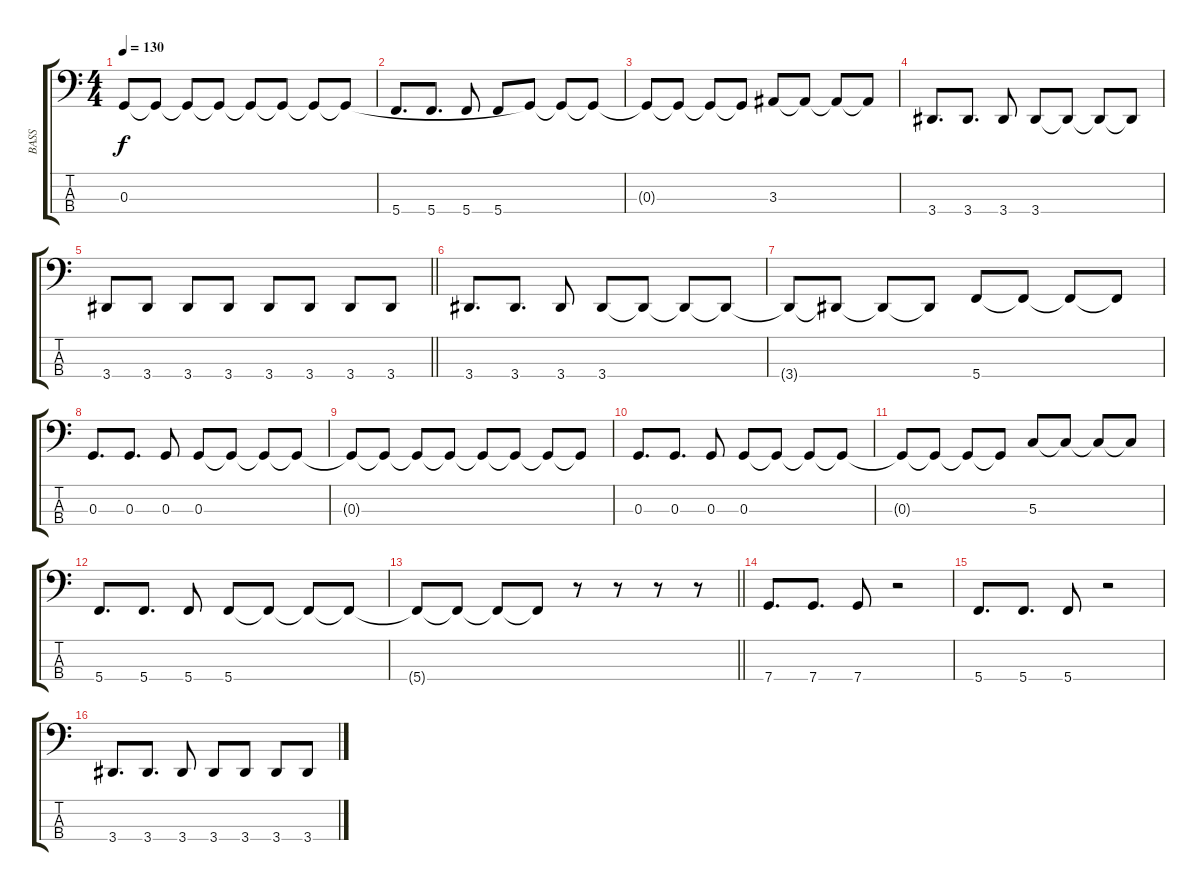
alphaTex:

\track ("BASS" "BASS") {instrument electricbassfinger}
\staff {score tabs}
\tuning (F2 C2 G1 C1) {hide}
\ts (4 4)
\tempo 130
\clef f4
\ks c
0.3{t}.8{dy f} 0.3{t}.8 0.3{t}.8 0.3{t}.8 0.3{t}.8 0.3{t}.8 0.3{t}.8 0.3{t}.8 |
5.4.8{d} 5.4.8{d} 5.4.8 5.4.8 0.3{t}.8 0.3{t}.8 0.3{t}.8 |
0.3{t}.8 0.3{t}.8 0.3{t}.8 0.3{t}.8 3.3.8 3.3{t}.8 3.3{t}.8 3.3{t}.8 |
3.4.8{d} 3.4.8{d} 3.4.8 3.4.8 3.4{t}.8 3.4{t}.8 3.4{t}.8 |
\barLineRight lightlight
3.4.8 3.4.8 3.4.8 3.4.8 3.4.8 3.4.8 3.4.8 3.4.8 |
\section ("" "")
3.4.8{d} 3.4.8{d} 3.4.8 3.4.8 3.4{t}.8 3.4{t}.8 3.4{t}.8 |
3.4{t}.8 3.4{t}.8 3.4{t}.8 3.4{t}.8 5.4.8 5.4{t}.8 5.4{t}.8 5.4{t}.8 |
0.3.8{d} 0.3.8{d} 0.3.8 0.3.8 0.3{t}.8 0.3{t}.8 0.3{t}.8 |
0.3{t}.8 0.3{t}.8 0.3{t}.8 0.3{t}.8 0.3{t}.8 0.3{t}.8 0.3{t}.8 0.3{t}.8 |
0.3.8{d} 0.3.8{d} 0.3.8 0.3.8 0.3{t}.8 0.3{t}.8 0.3{t}.8 |
0.3{t}.8 0.3{t}.8 0.3{t}.8 0.3{t}.8 5.3.8 5.3{t}.8 5.3{t}.8 5.3{t}.8 |
5.4.8{d} 5.4.8{d} 5.4.8 5.4.8 5.4{t}.8 5.4{t}.8 5.4{t}.8 |
\barLineRight lightlight
5.4{t}.8 5.4{t}.8 5.4{t}.8 5.4{t}.8 r.8 r.8 r.8 r.8 |
\section ("" "")
7.4.8{d} 7.4.8{d} 7.4.8 r.2 |
5.4.8{d} 5.4.8{d} 5.4.8 r.2 |
3.4.8{d} 3.4.8{d} 3.4.8 3.4.8 3.4.8 3.4.8 3.4.8
